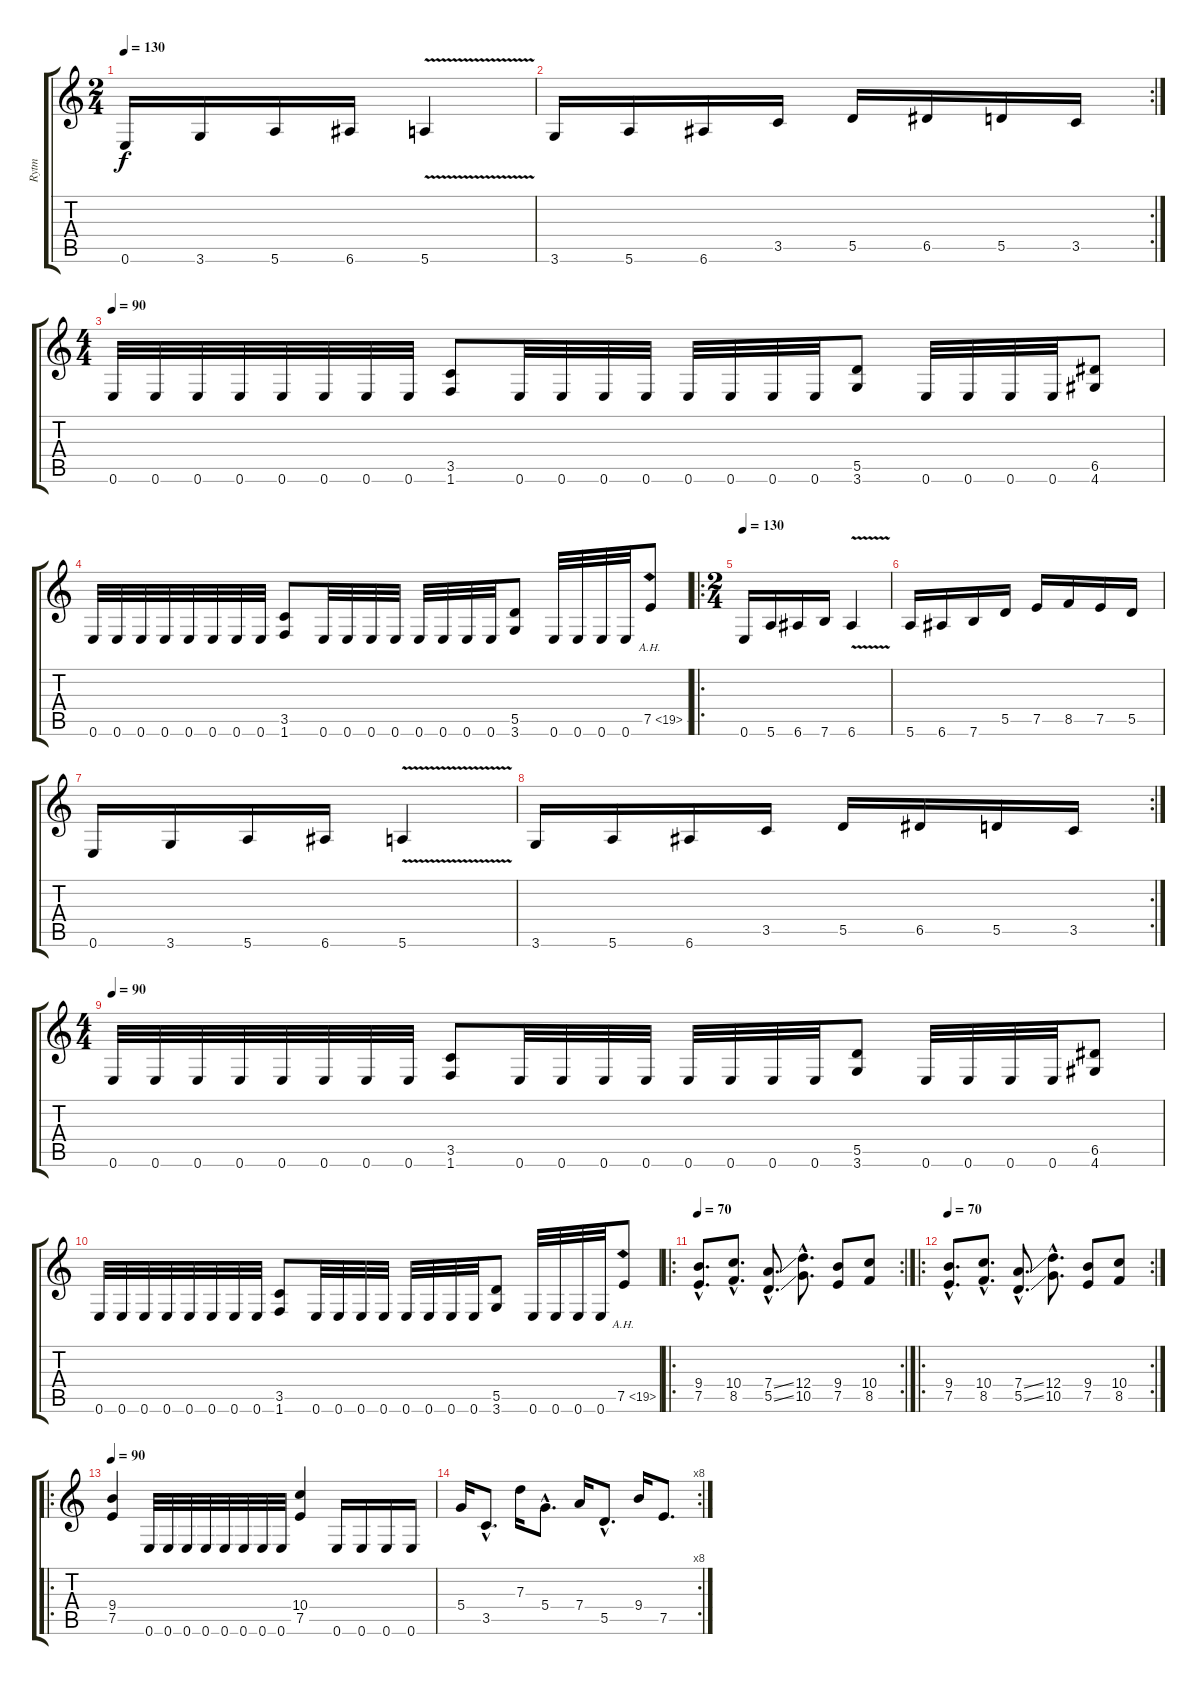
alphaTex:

\track ("Rytm" "Rytm") {instrument distortionguitar}
\staff {score tabs}
\tuning (E4 B3 G3 D3 A2 E2) {hide}
\ts (2 4)
\tempo 130
\clef g2
\ks c
0.6.16{dy f} 3.6.16 5.6.16 6.6.16 5.6{v}.4 |
\rc 2
3.6.16 5.6.16 6.6.16 3.5.16 5.5.16 6.5.16 5.5.16 3.5.16 |
\ts (4 4)
\tempo 90
0.6.32 0.6.32 0.6.32 0.6.32 0.6.32 0.6.32 0.6.32 0.6.32 (3.5 1.6).8 0.6.32 0.6.32 0.6.32 0.6.32 0.6.32 0.6.32 0.6.32 0.6.32 (5.5 3.6).8 0.6.32 0.6.32 0.6.32 0.6.32 (6.5 4.6).8 |
0.6.32 0.6.32 0.6.32 0.6.32 0.6.32 0.6.32 0.6.32 0.6.32 (3.5 1.6).8 0.6.32 0.6.32 0.6.32 0.6.32 0.6.32 0.6.32 0.6.32 0.6.32 (5.5 3.6).8 0.6.32 0.6.32 0.6.32 0.6.32 7.5{ah 12}.8 |
\ro
\ts (2 4)
\tempo 130
0.6.16 5.6.16 6.6.16 7.6.16 6.6{v}.4 |
5.6.16 6.6.16 7.6.16 5.5.16 7.5.16 8.5.16 7.5.16 5.5.16 |
0.6.16 3.6.16 5.6.16 6.6.16 5.6{v}.4 |
\rc 2
3.6.16 5.6.16 6.6.16 3.5.16 5.5.16 6.5.16 5.5.16 3.5.16 |
\ts (4 4)
\tempo 90
0.6.32 0.6.32 0.6.32 0.6.32 0.6.32 0.6.32 0.6.32 0.6.32 (3.5 1.6).8 0.6.32 0.6.32 0.6.32 0.6.32 0.6.32 0.6.32 0.6.32 0.6.32 (5.5 3.6).8 0.6.32 0.6.32 0.6.32 0.6.32 (6.5 4.6).8 |
0.6.32 0.6.32 0.6.32 0.6.32 0.6.32 0.6.32 0.6.32 0.6.32 (3.5 1.6).8 0.6.32 0.6.32 0.6.32 0.6.32 0.6.32 0.6.32 0.6.32 0.6.32 (5.5 3.6).8 0.6.32 0.6.32 0.6.32 0.6.32 7.5{ah 12}.8 |
\ro
\rc 2
\tempo 70
(9.4{hac} 7.5{hac}).8{d} (10.4{hac} 8.5{hac}).8{d} (7.4{ss hac} 5.5{ss hac}).8{d} (12.4{hac} 10.5{hac}).8{d} (9.4 7.5).8 (10.4 8.5).8 |
\ro
\rc 2
\tempo 70
(9.4{hac} 7.5{hac}).8{d} (10.4{hac} 8.5{hac}).8{d} (7.4{ss hac} 5.5{ss hac}).8{d} (12.4{hac} 10.5{hac}).8{d} (9.4 7.5).8 (10.4 8.5).8 |
\ro
\tempo 90
(9.4 7.5).4 0.6.32 0.6.32 0.6.32 0.6.32 0.6.32 0.6.32 0.6.32 0.6.32 (10.4 7.5).4 0.6.16 0.6.16 0.6.16 0.6.16 |
\rc 8
5.4.16 3.5{hac}.8{d} 7.3.16 5.4{hac}.8{d} 7.4.16 5.5{hac}.8{d} 9.4.16 7.5.8{d}
